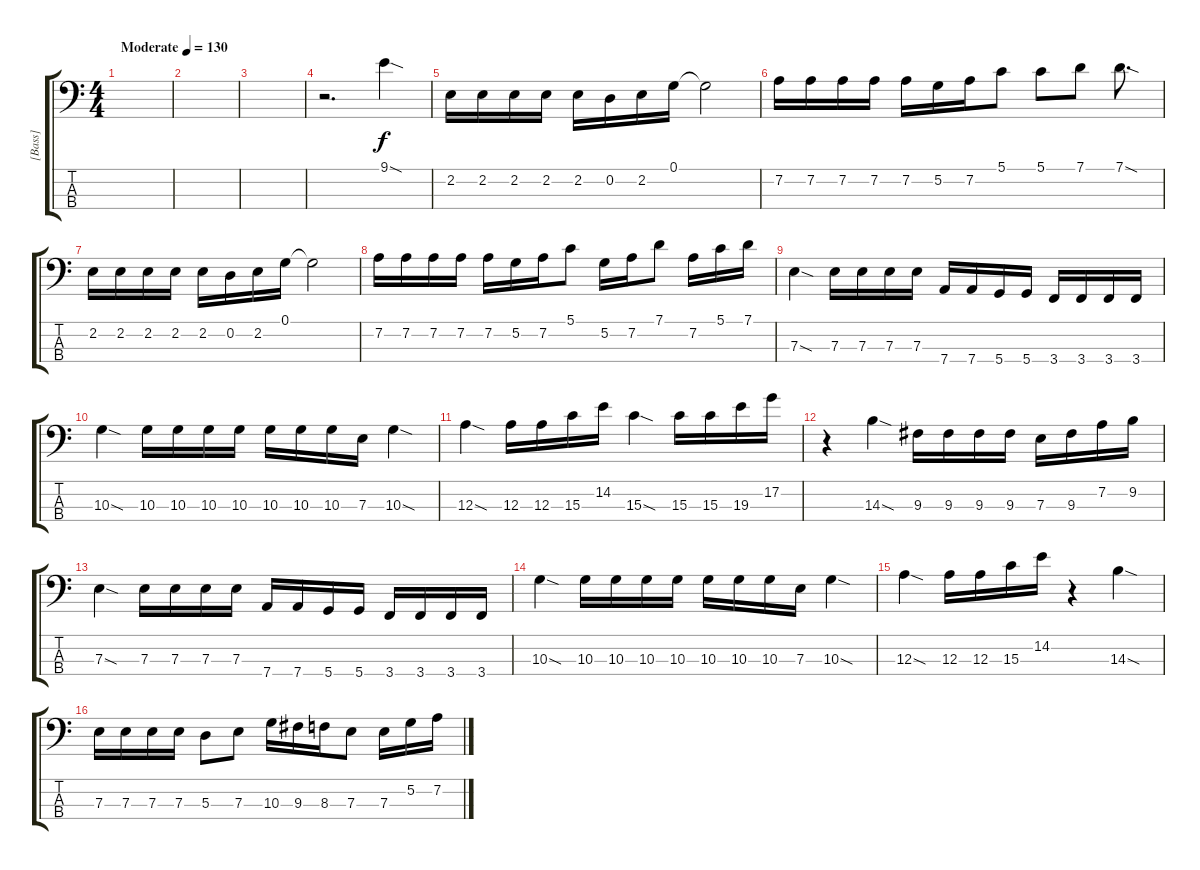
\track ("[Bass]" "[Bass]") {instrument electricbassfinger}
\staff {score tabs}
\tuning (G2 D2 A1 D1) {hide}
\ts (4 4)
\tempo (130 "Moderate")
\clef f4
\ks c
|
|
|
r.2{d} 9.1{sod}.4 |
2.2.16 2.2.16 2.2.16 2.2.16 2.2.16 0.2.16 2.2.16 0.1.16 0.1{t}.2 |
7.2.16 7.2.16 7.2.16 7.2.16 7.2.16 5.2.16 7.2.16 5.1.8 5.1.8 7.1.8 7.1{sod}.8{d} |
2.2.16 2.2.16 2.2.16 2.2.16 2.2.16 0.2.16 2.2.16 0.1.16 0.1{t}.2 |
7.2.16 7.2.16 7.2.16 7.2.16 7.2.16 5.2.16 7.2.16 5.1.8 5.2.16 7.2.16 7.1.8 7.2.16 5.1.16 7.1.16 |
7.3{sod}.4 7.3.16 7.3.16 7.3.16 7.3.16 7.4.16 7.4.16 5.4.16 5.4.16 3.4.16 3.4.16 3.4.16 3.4.16 |
10.3{sod}.4 10.3.16 10.3.16 10.3.16 10.3.16 10.3.16 10.3.16 10.3.16 7.3.16 10.3{sod}.4 |
12.3{sod}.4 12.3.16 12.3.16 15.3.16 14.2.16 15.3{sod}.4 15.3.16 15.3.16 19.3.16 17.2.16 |
r.4 14.3{sod}.4 9.3.16 9.3.16 9.3.16 9.3.16 7.3.16 9.3.16 7.2.16 9.2.16 |
7.3{sod}.4 7.3.16 7.3.16 7.3.16 7.3.16 7.4.16 7.4.16 5.4.16 5.4.16 3.4.16 3.4.16 3.4.16 3.4.16 |
10.3{sod}.4 10.3.16 10.3.16 10.3.16 10.3.16 10.3.16 10.3.16 10.3.16 7.3.16 10.3{sod}.4 |
12.3{sod}.4 12.3.16 12.3.16 15.3.16 14.2.16 r.4 14.3{sod}.4 |
7.3.16 7.3.16 7.3.16 7.3.16 5.3.8 7.3.8 10.3.16 9.3.16 8.3.16 7.3.8 7.3.16 5.2.16 7.2.16
